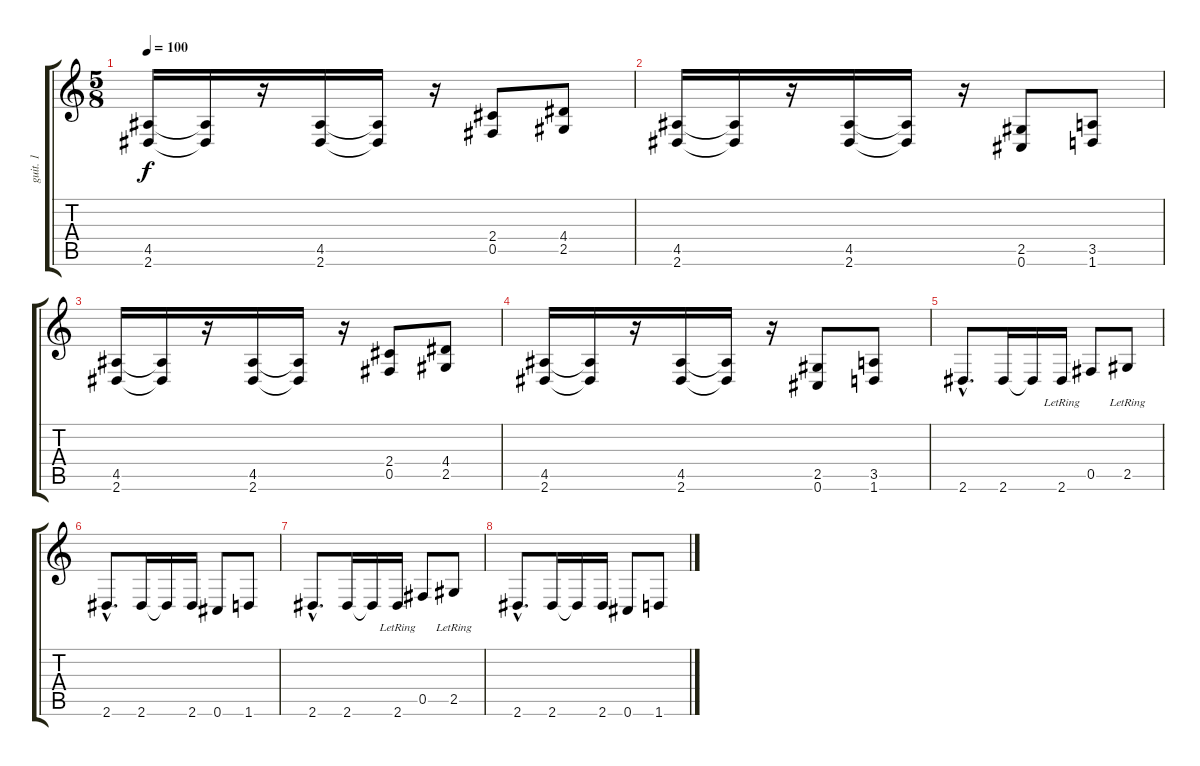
\track ("guit. 1" "guit. 1") {instrument overdrivenguitar}
\staff {score tabs}
\tuning (Db4 Ab3 E3 B2 Gb2 Db2) {hide}
\ts (5 8)
\tempo 100
\clef g2
\ks c
(4.5 2.6).16{dy f} (4.5{t} 2.6{t}).16 r.16 (4.5 2.6).16 (4.5{t} 2.6{t}).16 r.16 (2.4 0.5).8 (4.4 2.5).8 |
(4.5 2.6).16 (4.5{t} 2.6{t}).16 r.16 (4.5 2.6).16 (4.5{t} 2.6{t}).16 r.16 (2.5 0.6).8 (3.5 1.6).8 |
(4.5 2.6).16 (4.5{t} 2.6{t}).16 r.16 (4.5 2.6).16 (4.5{t} 2.6{t}).16 r.16 (2.4 0.5).8 (4.4 2.5).8 |
(4.5 2.6).16 (4.5{t} 2.6{t}).16 r.16 (4.5 2.6).16 (4.5{t} 2.6{t}).16 r.16 (2.5 0.6).8 (3.5 1.6).8 |
2.6{hac}.8{d volume 16 instrument electricguitarjazz} 2.6.16 2.6{t}.16 2.6{lr}.16 0.5.8 2.5{lr}.8 |
2.6{hac}.8{d} 2.6.16 2.6{t}.16 2.6.16 0.6.8 1.6.8 |
2.6{hac}.8{d instrument electricguitarjazz} 2.6.16 2.6{t}.16 2.6{lr}.16 0.5.8 2.5{lr}.8 |
2.6{hac}.8{d} 2.6.16 2.6{t}.16 2.6.16 0.6.8 1.6.8
